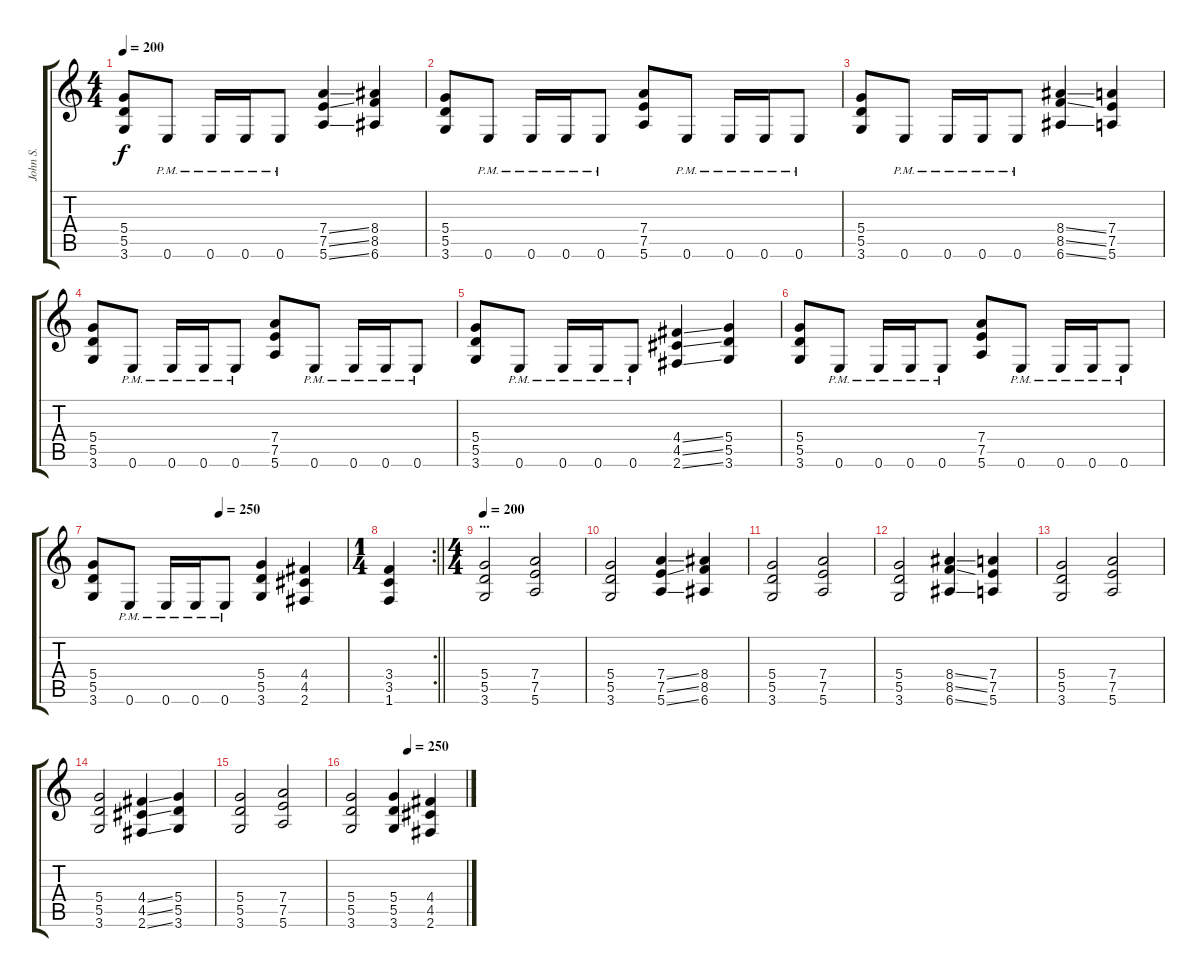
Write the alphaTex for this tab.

\track ("John S." "John S.") {instrument overdrivenguitar}
\staff {score tabs}
\tuning (E4 B3 G3 D3 A2 E2) {hide}
\ts (4 4)
\tempo 200
\clef g2
\ks c
(5.4 5.5 3.6).8{dy f} 0.6{pm}.8 0.6{pm}.16 0.6{pm}.16 0.6{pm}.8 (7.4{ss} 7.5{ss} 5.6{ss}).4 (8.4 8.5 6.6).4 |
(5.4 5.5 3.6).8 0.6{pm}.8 0.6{pm}.16 0.6{pm}.16 0.6{pm}.8 (7.4 7.5 5.6).8 0.6{pm}.8 0.6{pm}.16 0.6{pm}.16 0.6{pm}.8 |
(5.4 5.5 3.6).8 0.6{pm}.8 0.6{pm}.16 0.6{pm}.16 0.6{pm}.8 (8.4{ss} 8.5{ss} 6.6{ss}).4 (7.4 7.5 5.6).4 |
(5.4 5.5 3.6).8 0.6{pm}.8 0.6{pm}.16 0.6{pm}.16 0.6{pm}.8 (7.4 7.5 5.6).8 0.6{pm}.8 0.6{pm}.16 0.6{pm}.16 0.6{pm}.8 |
(5.4 5.5 3.6).8 0.6{pm}.8 0.6{pm}.16 0.6{pm}.16 0.6{pm}.8 (4.4{ss} 4.5{ss} 2.6{ss}).4 (5.4 5.5 3.6).4 |
(5.4 5.5 3.6).8 0.6{pm}.8 0.6{pm}.16 0.6{pm}.16 0.6{pm}.8 (7.4 7.5 5.6).8 0.6{pm}.8 0.6{pm}.16 0.6{pm}.16 0.6{pm}.8 |
\tempo (250 0.5)
(5.4 5.5 3.6).8 0.6{pm}.8 0.6{pm}.16 0.6{pm}.16 0.6{pm}.8 (5.4 5.5 3.6).4 (4.4 4.5 2.6).4 |
\rc 2
\ts (1 4)
\barLineRight lightlight
(3.4 3.5 1.6).4 |
\ts (4 4)
\section ("" "...")
\tempo 200
(5.4 5.5 3.6).2 (7.4 7.5 5.6).2 |
(5.4 5.5 3.6).2 (7.4{ss} 7.5{ss} 5.6{ss}).4 (8.4 8.5 6.6).4 |
(5.4 5.5 3.6).2 (7.4 7.5 5.6).2 |
(5.4 5.5 3.6).2 (8.4{ss} 8.5{ss} 6.6{ss}).4 (7.4 7.5 5.6).4 |
(5.4 5.5 3.6).2 (7.4 7.5 5.6).2 |
(5.4 5.5 3.6).2 (4.4{ss} 4.5{ss} 2.6{ss}).4 (5.4 5.5 3.6).4 |
(5.4 5.5 3.6).2 (7.4 7.5 5.6).2 |
\tempo (250 0.5)
(5.4 5.5 3.6).2 (5.4 5.5 3.6).4 (4.4 4.5 2.6).4
